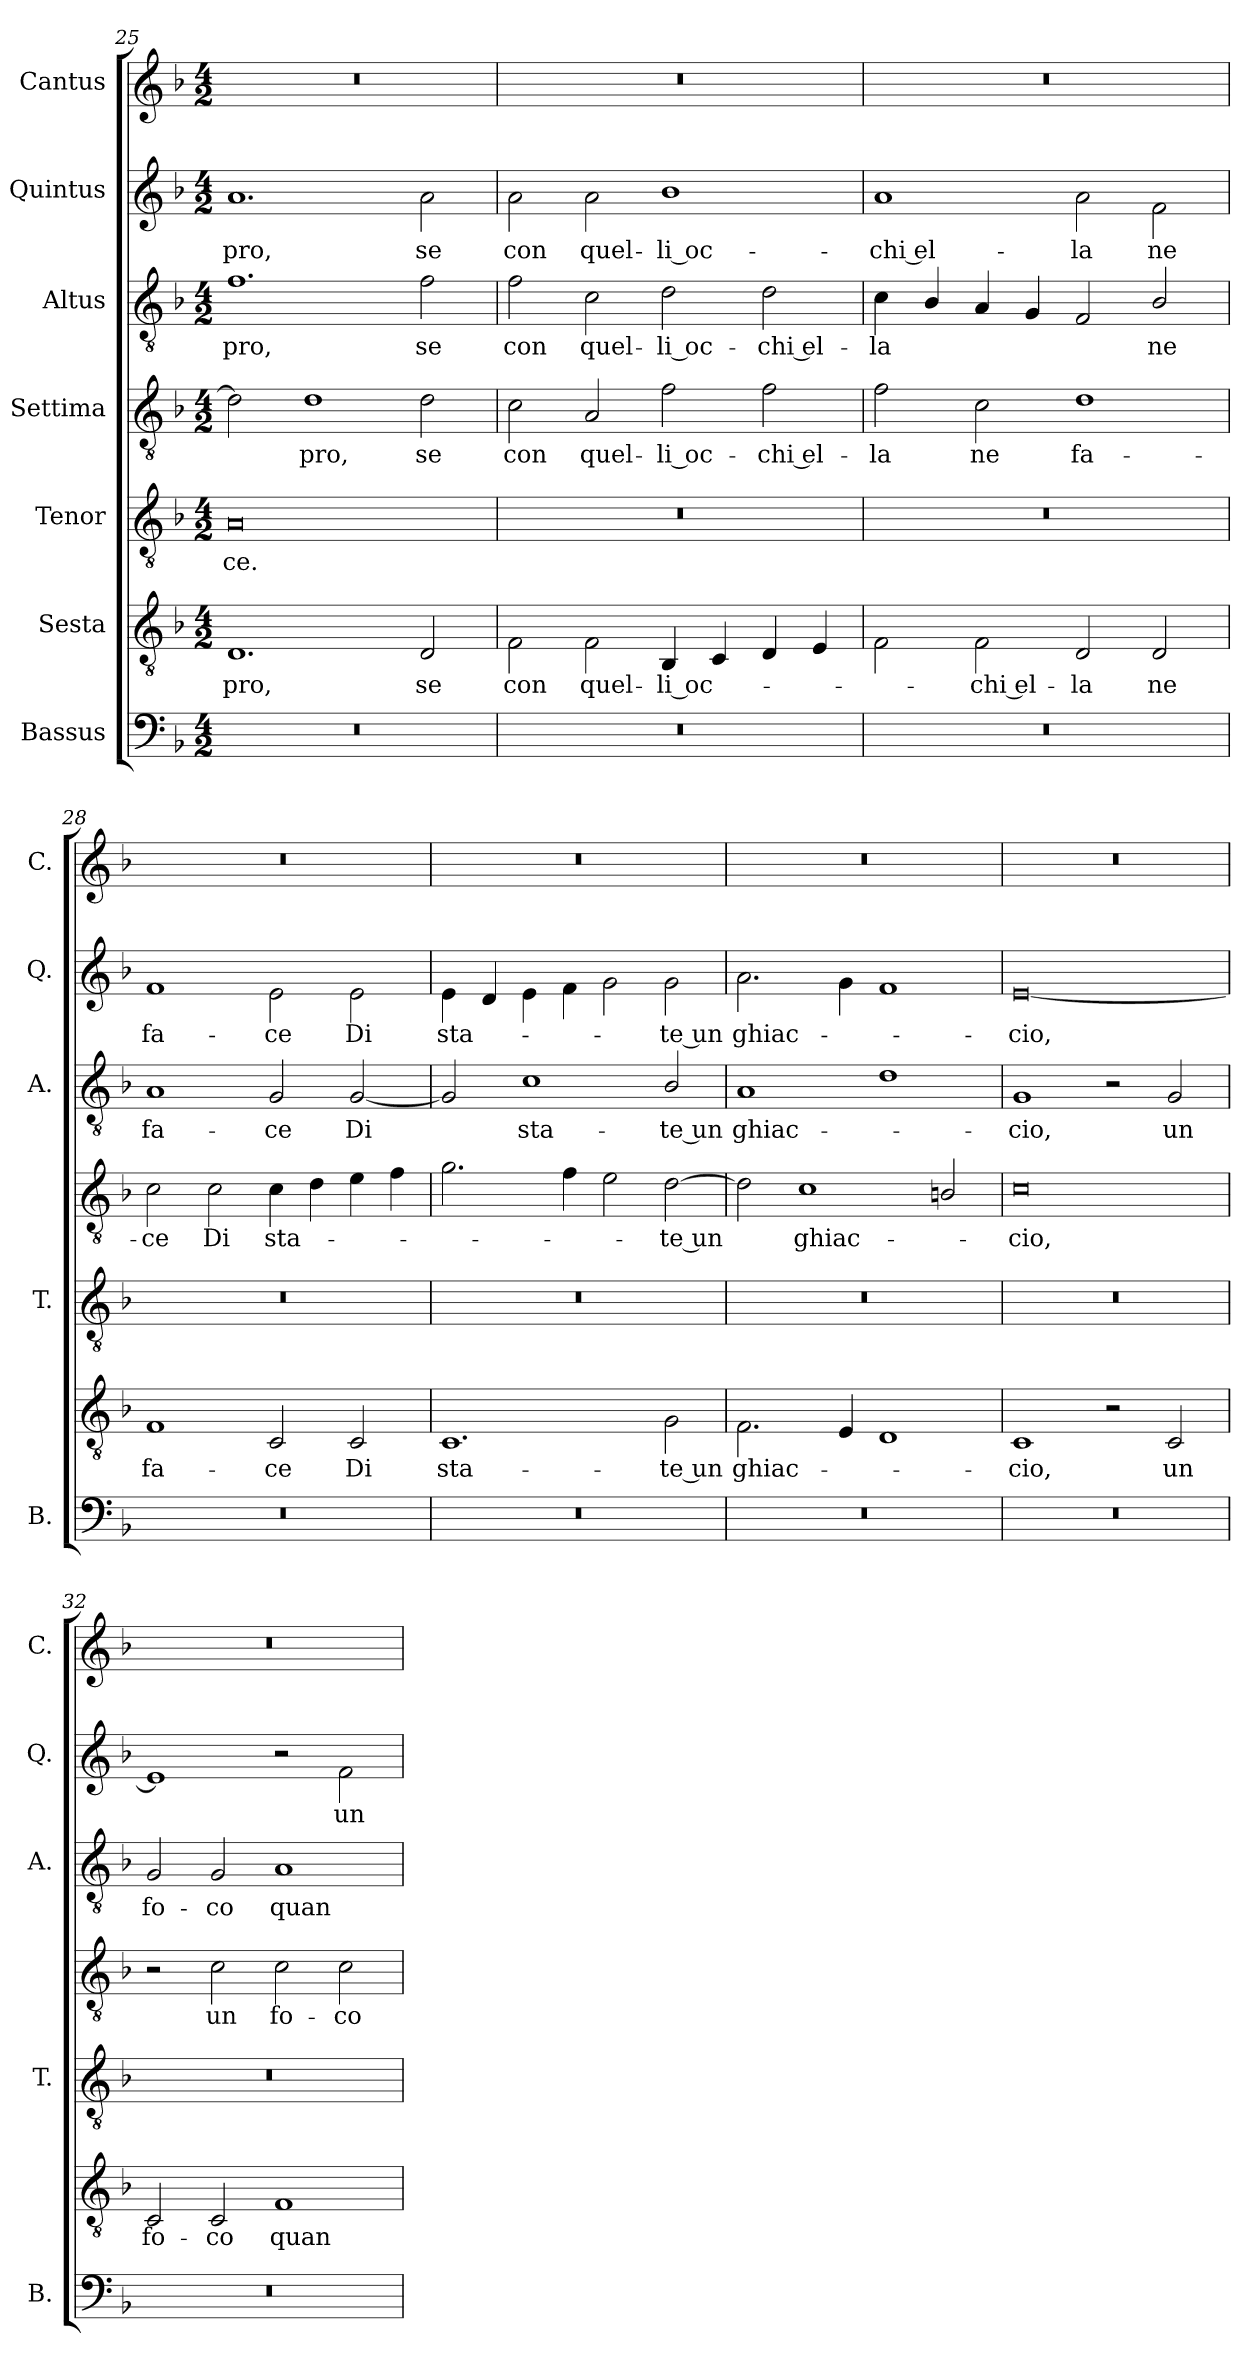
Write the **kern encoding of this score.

**kern	**kern	**text	**kern	**text	**kern	**text	**kern	**text	**kern	**text	**kern
*part7	*part6	*part6	*part5	*part5	*part4	*part4	*part3	*part3	*part2	*part2	*part1
*staff7	*staff6	*staff6	*staff5	*staff5	*staff4	*staff4	*staff3	*staff3	*staff2	*staff2	*staff1
*I"Bassus	*I"Sesta	*	*I"Tenor	*	*I"Settima	*	*I"Altus	*	*I"Quintus	*	*I"Cantus
*I'B.	*	*	*I'T.	*	*	*	*I'A.	*	*I'Q.	*	*I'C.
*clefF4	*clefGv2	*	*clefGv2	*	*clefGv2	*	*clefGv2	*	*clefG2	*	*clefG2
*k[b-]	*k[b-]	*	*k[b-]	*	*k[b-]	*	*k[b-]	*	*k[b-]	*	*k[b-]
*M4/2	*M4/2	*	*M4/2	*	*M4/2	*	*M4/2	*	*M4/2	*	*M4/2
=25	=25	=25	=25	=25	=25	=25	=25	=25	=25	=25	=25
0r	1.D	pro,	0A	-ce.	2d\]	.	1.f	pro,	1.a	pro,	0r
.	.	.	.	.	1d	pro,	.	.	.	.	.
.	2D/	se	.	.	2d\	se	2f\	se	2a\	se	.
=26	=26	=26	=26	=26	=26	=26	=26	=26	=26	=26	=26
0r	2F\	con	0r	.	2c\	con	2f\	con	2a\	con	0r
.	2F\	quel-	.	.	2A/	quel-	2c\	quel-	2a\	quel-	.
.	4BB-/	-li oc-	.	.	2f\	-li oc-	2d\	-li oc-	1b-	-li oc-	.
.	4C/	.	.	.	.	.	.	.	.	.	.
.	4D/	.	.	.	2f\	-chi el-	2d\	-chi el-	.	.	.
.	4E/	.	.	.	.	.	.	.	.	.	.
=27	=27	=27	=27	=27	=27	=27	=27	=27	=27	=27	=27
0r	2F\	.	0r	.	2f\	-la	4c\	-la	1a	-chi el-	0r
.	.	.	.	.	.	.	4B-/	.	.	.	.
.	2F\	-chi el-	.	.	2c\	ne	4A/	.	.	.	.
.	.	.	.	.	.	.	4G/	.	.	.	.
.	2D/	-la	.	.	1d	fa-	2F/	.	2a\	-la	.
.	2D/	ne	.	.	.	.	2B-/	ne	2f\	ne	.
!!LO:PB:g=z
=28	=28	=28	=28	=28	=28	=28	=28	=28	=28	=28	=28
0r	1F	fa-	0r	.	2c\	-ce	1A	fa-	1f	fa-	0r
.	.	.	.	.	2c\	Di	.	.	.	.	.
.	2C/	-ce	.	.	4c\	sta-	2G/	-ce	2e\	-ce	.
.	.	.	.	.	4d\	.	.	.	.	.	.
.	2C/	Di	.	.	4e\	.	[2G/	Di	2e\	Di	.
.	.	.	.	.	4f\	.	.	.	.	.	.
=29	=29	=29	=29	=29	=29	=29	=29	=29	=29	=29	=29
0r	1.C	sta-	0r	.	2.g\	.	2G/]	.	4e\	sta-	0r
.	.	.	.	.	.	.	.	.	4d/	.	.
.	.	.	.	.	.	.	1c	sta-	4e\	.	.
.	.	.	.	.	4f\	.	.	.	4f\	.	.
.	.	.	.	.	2e\	.	.	.	2g\	.	.
.	2G\	-te un	.	.	[2d\	-te un	2B-/	-te un	2g\	-te un	.
=30	=30	=30	=30	=30	=30	=30	=30	=30	=30	=30	=30
0r	2.F\	ghiac-	0r	.	2d\]	.	1A	ghiac-	2.a\	ghiac-	0r
.	.	.	.	.	1c	ghiac-	.	.	.	.	.
.	4E/	.	.	.	.	.	.	.	4g\	.	.
.	1D	.	.	.	.	.	1d	.	1f	.	.
.	.	.	.	.	2Bn/	.	.	.	.	.	.
=31	=31	=31	=31	=31	=31	=31	=31	=31	=31	=31	=31
0r	1C	-cio,	0r	.	0c	-cio,	1G	-cio,	[0e	-cio,	0r
.	2r	.	.	.	.	.	2r	.	.	.	.
.	2C/	un	.	.	.	.	2G/	un	.	.	.
=32	=32	=32	=32	=32	=32	=32	=32	=32	=32	=32	=32
0r	2C/	fo-	0r	.	2r	.	2G/	fo-	1e]	.	0r
.	2C/	-co	.	.	2c\	un	2G/	co	.	.	.
.	1F	-quan-	.	.	2c\	fo-	1A	quan-	2r	.	.
.	.	.	.	.	2c\	-co	.	.	2f\	un	.
=	=	=	=	=	=	=	=	=	=	=	=
*-	*-	*-	*-	*-	*-	*-	*-	*-	*-	*-	*-
